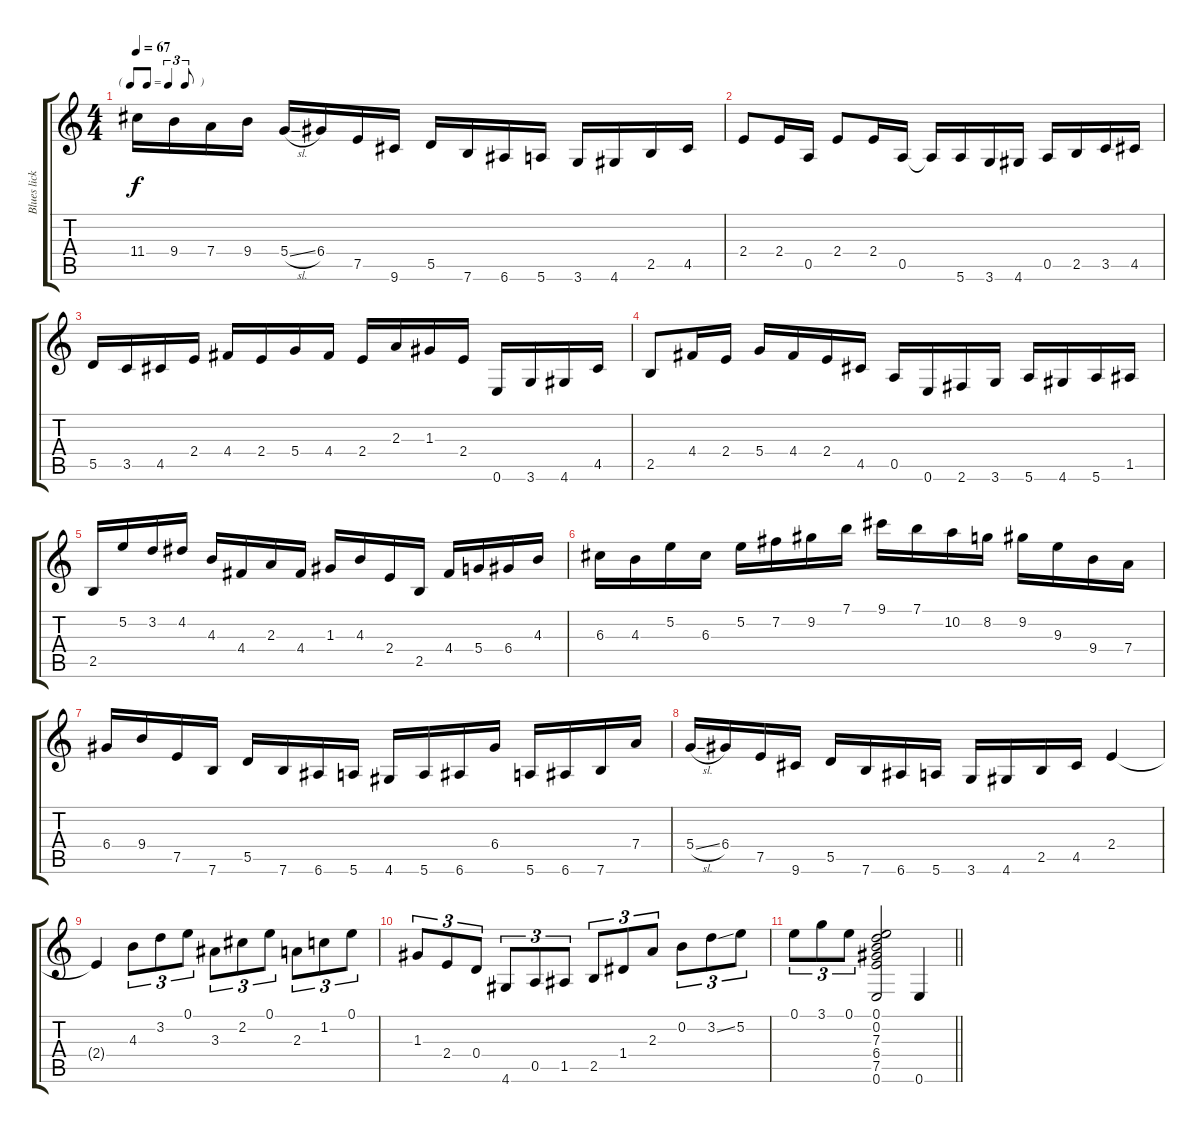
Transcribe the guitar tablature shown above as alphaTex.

\track ("Blues licks (organ)" "Blues lick") {instrument electricguitarjazz}
\staff {score tabs}
\tuning (E4 B3 G3 D3 A2 E2) {hide}
\ts (4 4)
\tf triplet8th
\tempo 67
\clef g2
\ks c
11.4.16{dy f} 9.4.16 7.4.16 9.4.16 5.4{sl}.16 6.4.16 7.5.16 9.6.16 5.5.16 7.6.16 6.6.16 5.6.16 3.6.16 4.6.16 2.5.16 4.5.16 |
2.4.8 2.4.16 0.5.16 2.4.8 2.4.16 0.5.16 0.5{t}.16 5.6.16 3.6.16 4.6.16 0.5.16 2.5.16 3.5.16 4.5.16 |
5.5.16 3.5.16 4.5.16 2.4.16 4.4.16 2.4.16 5.4.16 4.4.16 2.4.16 2.3.16 1.3.16 2.4.16 0.6.16 3.6.16 4.6.16 4.5.16 |
2.5.8 4.4.16 2.4.16 5.4.16 4.4.16 2.4.16 4.5.16 0.5.16 0.6.16 2.6.16 3.6.16 5.6.16 4.6.16 5.6.16 1.5.16 |
2.5.16 5.2.16 3.2.16 4.2.16 4.3.16 4.4.16 2.3.16 4.4.16 1.3.16 4.3.16 2.4.16 2.5.16 4.4.16 5.4.16 6.4.16 4.3.16 |
6.3.16 4.3.16 5.2.16 6.3.16 5.2.16 7.2.16 9.2.16 7.1.16 9.1.16 7.1.16 10.2.16 8.2.16 9.2.16 9.3.16 9.4.16 7.4.16 |
6.4.16 9.4.16 7.5.16 7.6.16 5.5.16 7.6.16 6.6.16 5.6.16 4.6.16 5.6.16 6.6.16 6.4.16 5.6.16 6.6.16 7.6.16 7.4.16 |
5.4{sl}.16 6.4.16 7.5.16 9.6.16 5.5.16 7.6.16 6.6.16 5.6.16 3.6.16 4.6.16 2.5.16 4.5.16 2.4.4 |
2.4{t}.4 4.3.8{tu (3 2)} 3.2.8{tu (3 2)} 0.1.8{tu (3 2)} 3.3.8{tu (3 2)} 2.2.8{tu (3 2)} 0.1.8{tu (3 2)} 2.3.8{tu (3 2)} 1.2.8{tu (3 2)} 0.1.8{tu (3 2)} |
1.3.8{tu (3 2)} 2.4.8{tu (3 2)} 0.4.8{tu (3 2)} 4.6.8{tu (3 2)} 0.5.8{tu (3 2)} 1.5.8{tu (3 2)} 2.5.8{tu (3 2)} 1.4.8{tu (3 2)} 2.3.8{tu (3 2)} 0.2.8{tu (3 2)} 3.2{ss}.8{tu (3 2)} 5.2.8{tu (3 2)} |
\barLineRight lightlight
0.1.8{tu (3 2)} 3.1.8{tu (3 2)} 0.1.8{tu (3 2)} (0.1 0.2 7.3 6.4 7.5 0.6).2 0.6.4
